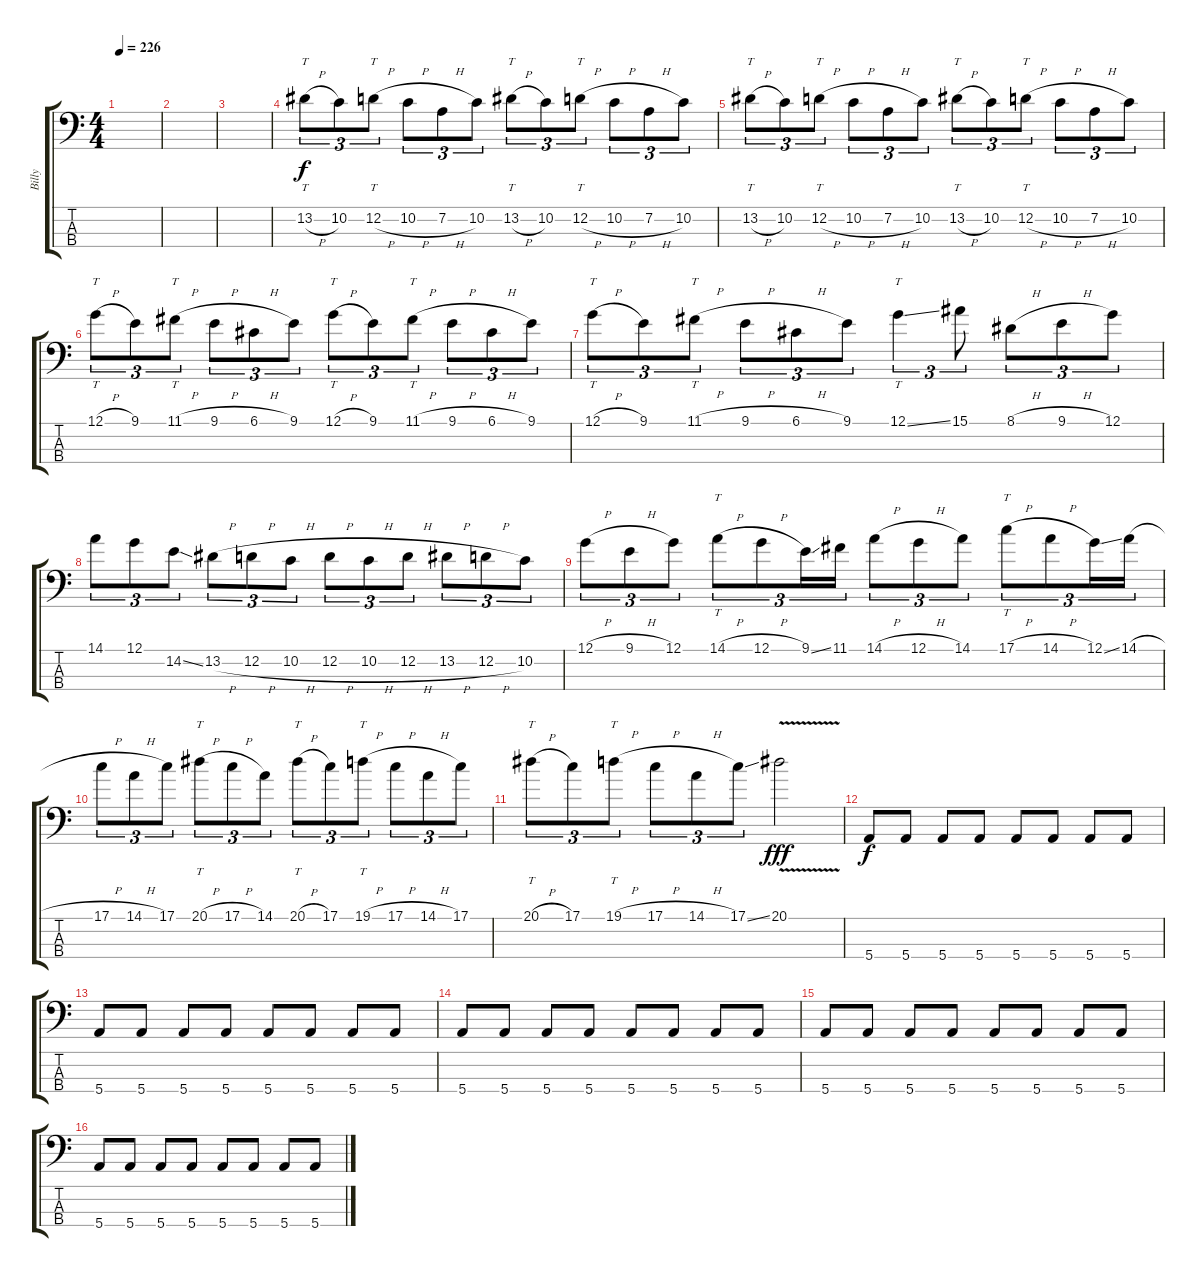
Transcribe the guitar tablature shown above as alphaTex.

\track ("Billy" "Billy") {instrument electricbassfinger}
\staff {score tabs}
\tuning (G2 D2 A1 E1) {hide}
\ts (4 4)
\tempo 226
\clef f4
\ks c
|
|
|
13.2{h}.8{tt tu (3 2)} 10.2.8{tu (3 2)} 12.2{h}.8{tt tu (3 2)} 10.2{h}.8{tu (3 2)} 7.2{h}.8{tu (3 2)} 10.2.8{tu (3 2)} 13.2{h}.8{tt tu (3 2)} 10.2.8{tu (3 2)} 12.2{h}.8{tt tu (3 2)} 10.2{h}.8{tu (3 2)} 7.2{h}.8{tu (3 2)} 10.2.8{tu (3 2)} |
13.2{h}.8{tt tu (3 2)} 10.2.8{tu (3 2)} 12.2{h}.8{tt tu (3 2)} 10.2{h}.8{tu (3 2)} 7.2{h}.8{tu (3 2)} 10.2.8{tu (3 2)} 13.2{h}.8{tt tu (3 2)} 10.2.8{tu (3 2)} 12.2{h}.8{tt tu (3 2)} 10.2{h}.8{tu (3 2)} 7.2{h}.8{tu (3 2)} 10.2.8{tu (3 2)} |
12.1{h}.8{tt tu (3 2)} 9.1.8{tu (3 2)} 11.1{h}.8{tt tu (3 2)} 9.1{h}.8{tu (3 2)} 6.1{h}.8{tu (3 2)} 9.1.8{tu (3 2)} 12.1{h}.8{tt tu (3 2)} 9.1.8{tu (3 2)} 11.1{h}.8{tt tu (3 2)} 9.1{h}.8{tu (3 2)} 6.1{h}.8{tu (3 2)} 9.1.8{tu (3 2)} |
12.1{h}.8{tt tu (3 2)} 9.1.8{tu (3 2)} 11.1{h}.8{tt tu (3 2)} 9.1{h}.8{tu (3 2)} 6.1{h}.8{tu (3 2)} 9.1.8{tu (3 2)} 12.1{ss}.4{tt tu (3 2)} 15.1.8{tu (3 2)} 8.1{h}.8{tu (3 2)} 9.1{h}.8{tu (3 2)} 12.1.8{tu (3 2)} |
14.1.8{tu (3 2)} 12.1.8{tu (3 2)} 14.2{ss}.8{tu (3 2)} 13.2{h}.8{tu (3 2)} 12.2{h}.8{tu (3 2)} 10.2{h}.8{tu (3 2)} 12.2{h}.8{tu (3 2)} 10.2{h}.8{tu (3 2)} 12.2{h}.8{tu (3 2)} 13.2{h}.8{tu (3 2)} 12.2{h}.8{tu (3 2)} 10.2.8{tu (3 2)} |
12.1{h}.8{tu (3 2)} 9.1{h}.8{tu (3 2)} 12.1.8{tu (3 2)} 14.1{h}.8{tt tu (3 2)} 12.1{h}.8{tu (3 2)} 9.1{ss}.16{tu (3 2)} 11.1.16{tu (3 2)} 14.1{h}.8{tu (3 2)} 12.1{h}.8{tu (3 2)} 14.1.8{tu (3 2)} 17.1{h}.8{tt tu (3 2)} 14.1{h}.8{tu (3 2)} 12.1{ss}.16{tu (3 2)} 14.1{h}.16{tu (3 2)} |
17.1{h}.8{tu (3 2)} 14.1{h}.8{tu (3 2)} 17.1.8{tu (3 2)} 20.1{h}.8{tt tu (3 2)} 17.1{h}.8{tu (3 2)} 14.1.8{tu (3 2)} 20.1{h}.8{tt tu (3 2)} 17.1.8{tu (3 2)} 19.1{h}.8{tt tu (3 2)} 17.1{h}.8{tu (3 2)} 14.1{h}.8{tu (3 2)} 17.1.8{tu (3 2)} |
20.1{h}.8{tt tu (3 2)} 17.1.8{tu (3 2)} 19.1{h}.8{tt tu (3 2)} 17.1{h}.8{tu (3 2)} 14.1{h}.8{tu (3 2)} 17.1{ss}.8{tu (3 2)} 20.1{v}.2{dy fff} |
5.4.8{dy f} 5.4.8 5.4.8 5.4.8 5.4.8 5.4.8 5.4.8 5.4.8 |
5.4.8 5.4.8 5.4.8 5.4.8 5.4.8 5.4.8 5.4.8 5.4.8 |
5.4.8 5.4.8 5.4.8 5.4.8 5.4.8 5.4.8 5.4.8 5.4.8 |
5.4.8 5.4.8 5.4.8 5.4.8 5.4.8 5.4.8 5.4.8 5.4.8 |
5.4.8 5.4.8 5.4.8 5.4.8 5.4.8 5.4.8 5.4.8 5.4.8
